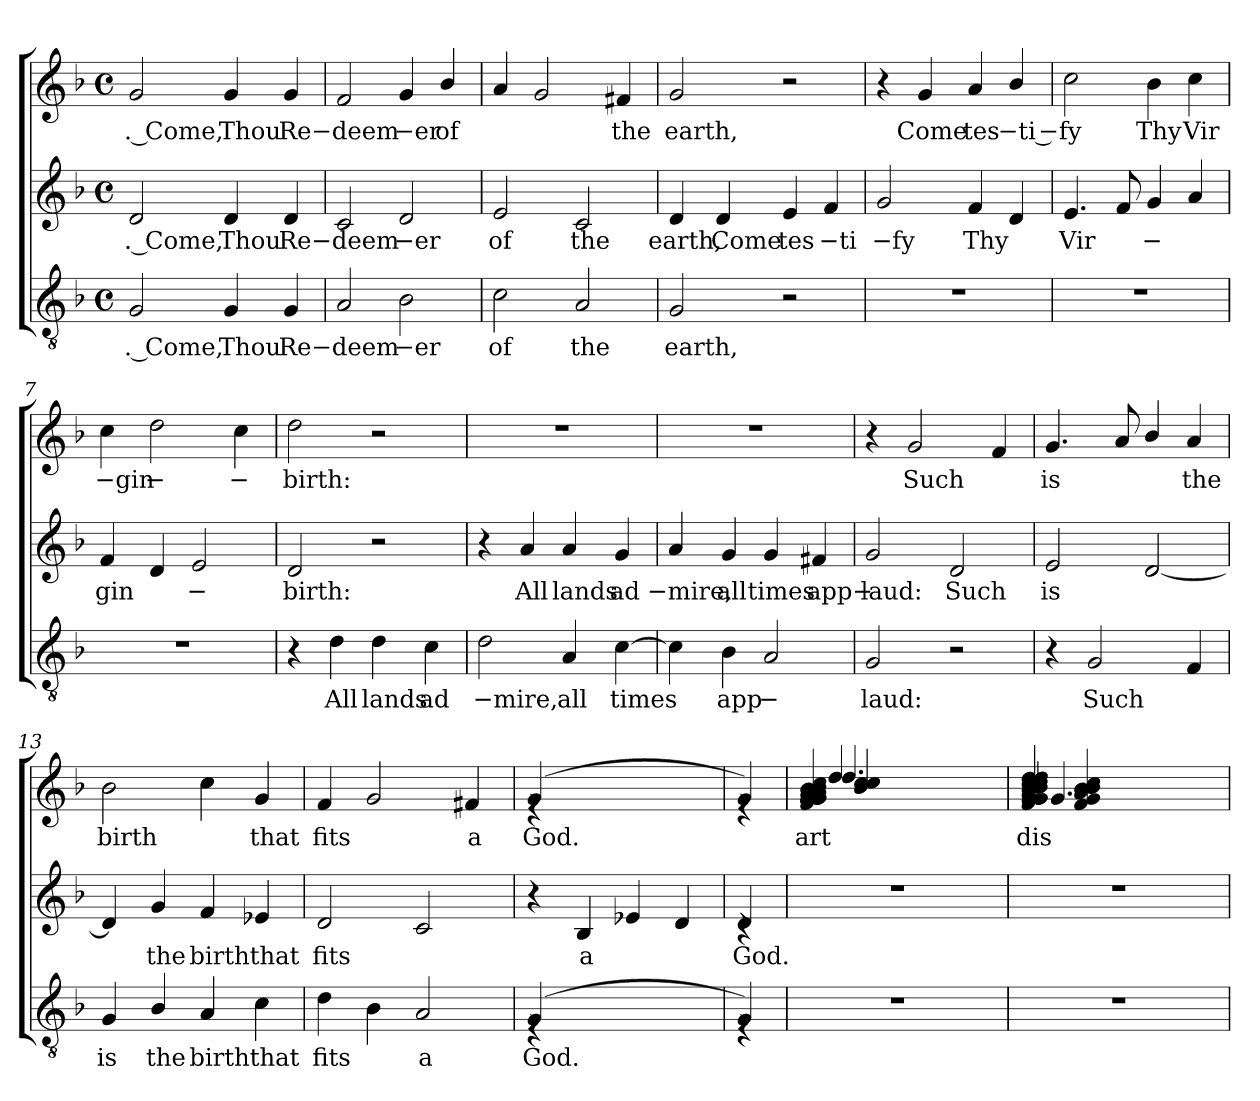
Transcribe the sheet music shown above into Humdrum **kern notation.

**kern	**text	**kern	**text	**kern	**text
*part3	*part3	*part2	*part2	*part1	*part1
*staff3	*staff3	*staff2	*staff2	*staff1	*staff1
*clefGv2	*	*clefG2	*	*clefG2	*
*k[b-]	*	*k[b-]	*	*k[b-]	*
*F:	*	*F:	*	*F:	*
*M4/4	*	*M4/4	*	*M4/4	*
*met(c)	*	*met(c)	*	*met(c)	*
=1	=1	=1	=1	=1	=1
!	!LO:LY:b:rj	!	!LO:LY:b:rj	!	!LO:LY:b:rj
2G/	. Come,	2d/	. Come,	2g/	. Come,
!	!LO:LY:b	!	!LO:LY:b	!	!LO:LY:b
4G/	Thou	4d/	Thou	4g/	Thou
!	!LO:LY:b	!	!LO:LY:b	!	!LO:LY:b
4G/	Re−	4d/	Re−	4g/	Re−
=2	=2	=2	=2	=2	=2
!	!LO:LY:b	!	!LO:LY:b	!	!LO:LY:b
2A/	deem	2c/	deem	2f/	deem
!	!LO:LY:b:rj	!	!LO:LY:b:rj	!	!LO:LY:b:rj
2B-\	−er	2d/	−er	4g/	−er
!	!	!	!	!	!LO:LY:b
.	.	.	.	4b-/	of
=3	=3	=3	=3	=3	=3
!	!LO:LY:b	!	!LO:LY:b	!	!
2c\	of	2e/	of	4a/	.
.	.	.	.	2g/	.
!	!LO:LY:b	!	!LO:LY:b	!	!
2A/	the	2c/	the	.	.
!	!	!	!	!	!LO:LY:b
.	.	.	.	4f#X/	the
=4	=4	=4	=4	=4	=4
!	!LO:LY:b	!	!LO:LY:b	!	!LO:LY:b
2G/	earth,	4d/	earth,	2g/	earth,
!	!	!	!LO:LY:b	!	!
.	.	4d/	Come	.	.
!	!	!	!LO:LY:b	!	!
2r	.	4e/	tes	2r	.
!	!	!	!LO:LY:b:rj	!	!
.	.	4f/	−ti	.	.
=5	=5	=5	=5	=5	=5
!	!	!	!LO:LY:b:rj	!	!
1r	.	2g/	−fy	4r	.
!	!	!	!	!	!LO:LY:b
.	.	.	.	4g/	Come
!	!	!	!LO:LY:b	!	!LO:LY:b
.	.	4f/	Thy	4a/	tes
!	!	!	!	!	!LO:LY:b:rj
.	.	4d/	.	4b-/	−ti −
!!LO:LB:g=z
=6	=6	=6	=6	=6	=6
!	!	!	!LO:LY:b	!	!LO:LY:b
1r	.	4.e/	Vir	2cc\	fy
.	.	8f/	.	.	.
!	!	!	!LO:LY:b	!	!LO:LY:b
.	.	4g/	−	4b-\	Thy
!	!	!	!	!	!LO:LY:b
.	.	4a/	.	4cc\	Vir
=7	=7	=7	=7	=7	=7
!	!	!	!LO:LY:b	!	!LO:LY:b:rj
1r	.	4f/	gin	4cc\	−gin
!	!	!	!	!	!LO:LY:b
.	.	4d/	.	2dd\	−
!	!	!	!LO:LY:b	!	!
.	.	2e/	−	.	.
!	!	!	!	!	!LO:LY:b
.	.	.	.	4cc\	−
=8	=8	=8	=8	=8	=8
!	!	!	!LO:LY:b	!	!LO:LY:b
4r	.	2d/	birth:	2dd\	birth:
!	!LO:LY:b	!	!	!	!
4d\	All	.	.	.	.
!	!LO:LY:b	!	!	!	!
4d\	lands	2r	.	2r	.
!	!LO:LY:b	!	!	!	!
4c\	ad	.	.	.	.
=9	=9	=9	=9	=9	=9
!	!LO:LY:b:rj	!	!	!	!
2d\	−mire,	4r	.	1r	.
!	!	!	!LO:LY:b	!	!
.	.	4a/	All	.	.
!	!LO:LY:b	!	!LO:LY:b	!	!
4A/	all	4a/	lands	.	.
!	!LO:LY:b	!	!LO:LY:b	!	!
[>4c\	times	4g/	ad	.	.
=10	=10	=10	=10	=10	=10
!	!	!	!LO:LY:b:rj	!	!
4c\]	.	4a/	−mire,	1r	.
!	!LO:LY:b	!	!LO:LY:b	!	!
4B-\	app	4g/	all	.	.
!	!LO:LY:b:rj	!	!LO:LY:b	!	!
2A/	−	4g/	times	.	.
!	!	!	!LO:LY:b	!	!
.	.	4f#X/	app−	.	.
!!LO:LB:g=z
=11	=11	=11	=11	=11	=11
!	!LO:LY:b	!	!LO:LY:b	!	!
2G/	laud:	2g/	laud:	4r	.
!	!	!	!	!	!LO:LY:b
.	.	.	.	2g/	Such
!	!	!	!LO:LY:b	!	!
2r	.	2d/	Such	.	.
.	.	.	.	4f/	.
=12	=12	=12	=12	=12	=12
!	!	!	!LO:LY:b	!	!LO:LY:b
4r	.	2e/	is	4.g/	is
!	!LO:LY:b	!	!	!	!
2G/	Such	.	.	.	.
.	.	.	.	8a/	.
.	.	[<2d/	.	4b-/	.
!	!	!	!	!	!LO:LY:b
4F/	.	.	.	4a/	the
=13	=13	=13	=13	=13	=13
!	!LO:LY:b	!	!	!	!LO:LY:b
4G/	is	4d/]	.	2b-\	birth
!	!LO:LY:b	!	!LO:LY:b	!	!
4B-/	the	4g/	the	.	.
!	!LO:LY:b	!	!LO:LY:b	!	!
4A/	birth	4f/	birth	4cc\	.
!	!LO:LY:b	!	!LO:LY:b	!	!LO:LY:b
4c\	that	4e-X/	that	4g/	that
=14	=14	=14	=14	=14	=14
!	!LO:LY:b	!	!LO:LY:b	!	!LO:LY:b
4d\	fits	2d/	fits	4f/	fits
4B-\	.	.	.	2g/	.
!	!LO:LY:b	!	!	!	!
2A/	a	2c/	.	.	.
!	!	!	!	!	!LO:LY:b
.	.	.	.	4f#X/	a
=15	=15	=15	=15	=15	=15
!LO:N:head=solid	!LO:LY:b	!	!	!LO:N:head=solid	!LO:LY:b
*^	*	*	*	*^	*
(<4G/	4rE	God.	4r	.	(<4g/	4re	God.
!	!	!	!	!LO:LY:b	!	!	!
2.ryy	2.ryy	.	4B-/	a	2.ryy	2.ryy	.
.	.	.	4e-X/	.	.	.	.
.	.	.	4d/	.	.	.	.
=16	=16	=16	=16	=16	=16	=16	=16
!LO:N:head=solid	!	!	!LO:N:head=solid	!LO:LY:b	!LO:N:head=solid	!	!
*	*	*	*^	*	*	*	*
4G/)	4rE	.	4d/	4rB	God.	4g/)	4re	.
!!LO:PB:g=z
=17!	=17!	=17!	=17!	=17!	=17!	=17!	=17!	=17!
!	!	!	!	!	!	!	!	!LO:LY:b:rj
*	*	*	*	*	*	*	*^	*
!	!	!	!	!	!	!	!	!	!LO:LY:b
*	*	*	*	*	*	*	*	*^	*
!	!	!	!	!	!	!	!	!	!	!LO:LY:b:rj
*v	*v	*	*	*	*	*	*	*	*	*
*	*	*v	*v	*	*	*	*	*	*
1r	.	1r	.	4f/ 4g/ 4g/ 4g/ 4g/ 4g/ 4g/ 4a/ 4a/ 4b-/ 4b-/ 4cc/	4dd/)	4.dd/	(4b-/ 4cc/ 4cc/	art
.	.	.	.	2ryy	2ryy	.	2ryy	.
.	.	.	.	.	.	2ryy	.	.
.	.	.	.	8ryy	8ryy	.	8ryy	.
.	.	.	.	8ryy	8ryy	8ryy	8ryy	.
!!LO:LB:g=z	!!	!!	!!
=18	=18	=18	=18	=18	=18	=18	=18	=18
!	!	!	!	!	!	!	!	!LO:LY:b
!	!	!	!	!	!	!	!	!LO:LY:b
!	!	!	!	!	!	!	!	!LO:LY:b
!	!	!	!	!	!	!	!	!LO:LY:b
1r	.	1r	.	(4f/ 4g/ 4g/ 4g/ 4a/ 4b-/ 4b-/ 4cc/ 4cc/ 4dd/ 4dd/ 4dd/	4g/)	4.g/	(<(<(4f/ 4g/ 4a/ 4b-/ 4b-/ 4cc/	dis
.	.	.	.	2ryy	2ryy	.	2ryy	.
.	.	.	.	.	.	2ryy	.	.
.	.	.	.	8ryy	8ryy	.	8ryy	.
.	.	.	.	8ryy	8ryy	8ryy	8ryy	.
*	*	*	*	*v	*v	*v	*v	*
=	=	=	=	=	=
*-	*-	*-	*-	*-	*-
